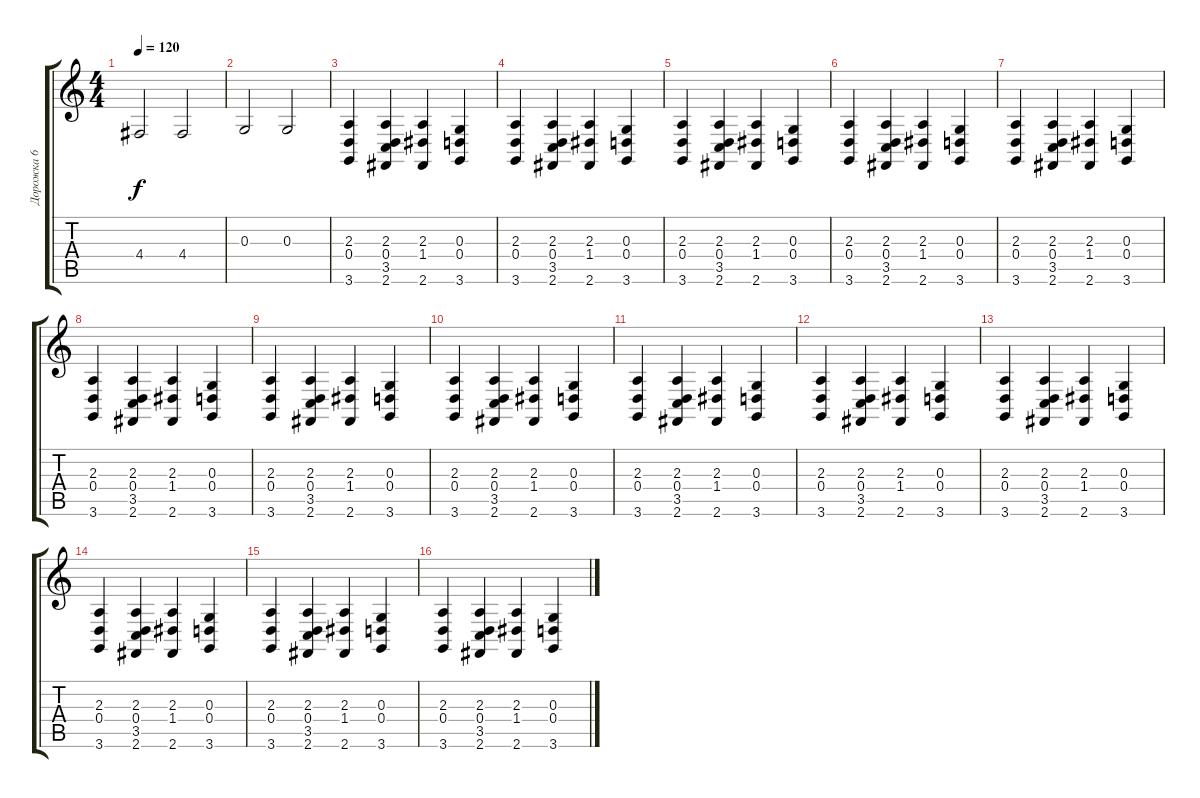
\track ("Дорожка 6" "Дорожка 6") {instrument pad1newage}
\staff {score tabs}
\tuning (E4 B3 G3 D3 A2 E2) {hide}
\ts (4 4)
\tempo 120
\clef g2
\ks c
4.4.2{dy f} 4.4.2 |
0.3.2 0.3.2 |
(2.3 0.4 3.6).4 (2.3 0.4 3.5 2.6).4 (2.3 1.4 2.6).4 (0.3 0.4 3.6).4 |
(2.3 0.4 3.6).4 (2.3 0.4 3.5 2.6).4 (2.3 1.4 2.6).4 (0.3 0.4 3.6).4 |
(2.3 0.4 3.6).4 (2.3 0.4 3.5 2.6).4 (2.3 1.4 2.6).4 (0.3 0.4 3.6).4 |
(2.3 0.4 3.6).4 (2.3 0.4 3.5 2.6).4 (2.3 1.4 2.6).4 (0.3 0.4 3.6).4 |
(2.3 0.4 3.6).4 (2.3 0.4 3.5 2.6).4 (2.3 1.4 2.6).4 (0.3 0.4 3.6).4 |
(2.3 0.4 3.6).4 (2.3 0.4 3.5 2.6).4 (2.3 1.4 2.6).4 (0.3 0.4 3.6).4 |
(2.3 0.4 3.6).4 (2.3 0.4 3.5 2.6).4 (2.3 1.4 2.6).4 (0.3 0.4 3.6).4 |
(2.3 0.4 3.6).4 (2.3 0.4 3.5 2.6).4 (2.3 1.4 2.6).4 (0.3 0.4 3.6).4 |
(2.3 0.4 3.6).4 (2.3 0.4 3.5 2.6).4 (2.3 1.4 2.6).4 (0.3 0.4 3.6).4 |
(2.3 0.4 3.6).4 (2.3 0.4 3.5 2.6).4 (2.3 1.4 2.6).4 (0.3 0.4 3.6).4 |
(2.3 0.4 3.6).4 (2.3 0.4 3.5 2.6).4 (2.3 1.4 2.6).4 (0.3 0.4 3.6).4 |
(2.3 0.4 3.6).4 (2.3 0.4 3.5 2.6).4 (2.3 1.4 2.6).4 (0.3 0.4 3.6).4 |
(2.3 0.4 3.6).4 (2.3 0.4 3.5 2.6).4 (2.3 1.4 2.6).4 (0.3 0.4 3.6).4 |
(2.3 0.4 3.6).4 (2.3 0.4 3.5 2.6).4 (2.3 1.4 2.6).4 (0.3 0.4 3.6).4
